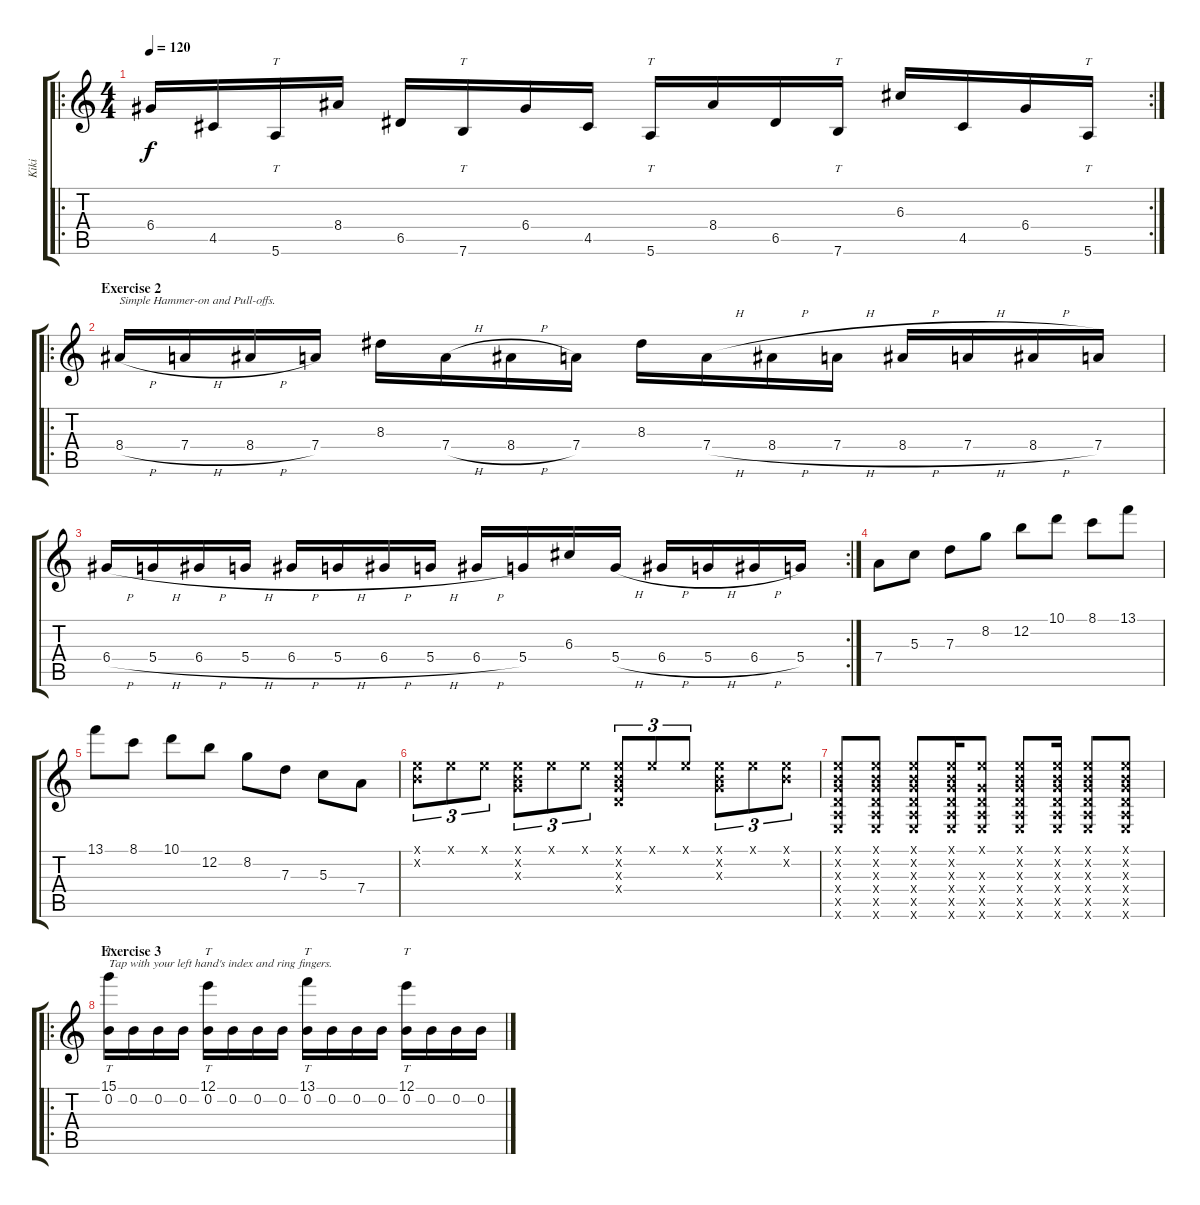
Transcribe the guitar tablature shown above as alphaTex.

\track ("Kiki" "Kiki") {instrument distortionguitar}
\staff {score tabs}
\tuning (E4 B3 G3 D3 A2 E2) {hide}
\ro
\rc 2
\ts (4 4)
\tempo 120
\clef g2
\ks c
6.4.16{dy f} 4.5.16 5.6.16{tt} 8.4.16 6.5.16 7.6.16{tt} 6.4.16 4.5.16 5.6.16{tt} 8.4.16 6.5.16 7.6.16{tt} 6.3.16 4.5.16 6.4.16 5.6.16{tt} |
\ro
\section ("" "Exercise 2")
8.4{h}.16{txt "Simple Hammer-on and Pull-offs."} 7.4{h}.16 8.4{h}.16 7.4.16 8.3.16 7.4{h}.16 8.4{h}.16 7.4.16 8.3.16 7.4{h}.16 8.4{h}.16 7.4{h}.16 8.4{h}.16 7.4{h}.16 8.4{h}.16 7.4.16 |
\rc 2
6.4{h}.16 5.4{h}.16 6.4{h}.16 5.4{h}.16 6.4{h}.16 5.4{h}.16 6.4{h}.16 5.4{h}.16 6.4{h}.16 5.4.16 6.3.16 5.4{h}.16 6.4{h}.16 5.4{h}.16 6.4{h}.16 5.4.16 |
7.4.8 5.3.8 7.3.8 8.2.8 12.2.8 10.1.8 8.1.8 13.1.8 |
13.1.8 8.1.8 10.1.8 12.2.8 8.2.8 7.3.8 5.3.8 7.4.8 |
(0.1{x} 0.2{x}).8{tu (3 2)} 0.1{x}.8{tu (3 2)} 0.1{x}.8{tu (3 2)} (0.1{x} 0.2{x} 0.3{x}).8{tu (3 2)} 0.1{x}.8{tu (3 2)} 0.1{x}.8{tu (3 2)} (0.1{x} 0.2{x} 0.3{x} 0.4{x}).8{tu (3 2)} 0.1{x}.8{tu (3 2)} 0.1{x}.8{tu (3 2)} (0.1{x} 0.2{x} 0.3{x}).8{tu (3 2)} 0.1{x}.8{tu (3 2)} (0.1{x} 0.2{x}).8{tu (3 2)} |
(0.1{x} 0.2{x} 0.3{x} 0.4{x} 0.5{x} 0.6{x}).8 (0.1{x} 0.2{x} 0.3{x} 0.4{x} 0.5{x} 0.6{x}).8 (0.1{x} 0.2{x} 0.3{x} 0.4{x} 0.5{x} 0.6{x}).8 (0.1{x} 0.2{x} 0.3{x} 0.4{x} 0.5{x} 0.6{x}).16 (0.1{x} 0.3{x} 0.4{x} 0.5{x} 0.6{x}).8 (0.1{x} 0.2{x} 0.3{x} 0.4{x} 0.5{x} 0.6{x}).8 (0.1{x} 0.2{x} 0.3{x} 0.4{x} 0.5{x} 0.6{x}).16 (0.1{x} 0.2{x} 0.3{x} 0.4{x} 0.5{x} 0.6{x}).8 (0.1{x} 0.2{x} 0.3{x} 0.4{x} 0.5{x} 0.6{x}).8 |
\ro
\section ("" "Exercise 3")
(15.1 0.2).16{tt txt "Tap with your left hand's index and ring fingers."} 0.2.16 0.2.16 0.2.16 (12.1 0.2).16{tt} 0.2.16 0.2.16 0.2.16 (13.1 0.2).16{tt} 0.2.16 0.2.16 0.2.16 (12.1 0.2).16{tt} 0.2.16 0.2.16 0.2.16
